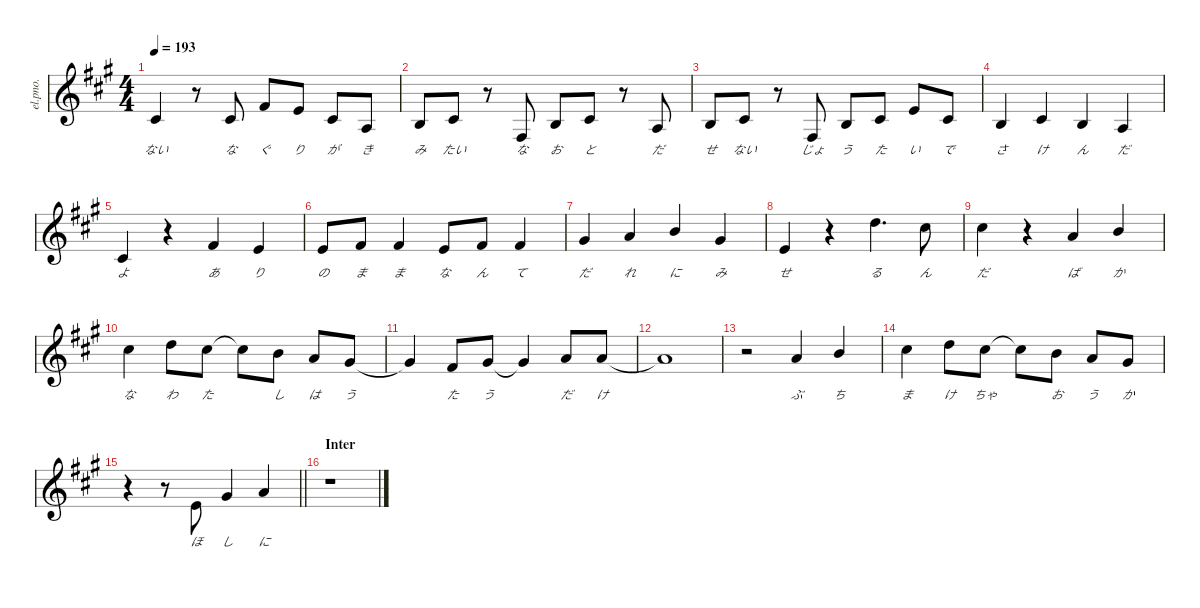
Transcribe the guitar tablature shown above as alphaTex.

\defaultSystemsLayout 4
\hideDynamics
\bracketExtendMode nobrackets
\otherSystemsTrackNameOrientation horizontal
\track ("喜多郁代(vol." "el.pno.") {instrument voiceoohs}
\staff {score}
\tuning (E4 B3 G3 D3 A2 E2)
\ts (4 4)
\tempo 193
\clef g2
\ks a
2.2{acc #}.4{lyrics (0 "ない") lyrics (1 "") lyrics (2 "") lyrics (3 "") lyrics (4 "") dy mf beam Up} r.8{beam Up} 2.2{acc #}.8{lyrics (0 "な") lyrics (1 "") lyrics (2 "") lyrics (3 "") lyrics (4 "") beam Up} 2.1{acc #}.8{lyrics (0 "ぐ") lyrics (1 "") lyrics (2 "") lyrics (3 "") lyrics (4 "") beam Up} 0.1{acc forcenatural}.8{lyrics (0 "り") lyrics (1 "") lyrics (2 "") lyrics (3 "") lyrics (4 "") beam Up} 2.2{acc #}.8{lyrics (0 "が") lyrics (1 "") lyrics (2 "") lyrics (3 "") lyrics (4 "") beam Up} -7.1{acc forcenatural}.8{lyrics (0 "き") lyrics (1 "") lyrics (2 "") lyrics (3 "") lyrics (4 "") beam Up} |
-5.1{acc forcenatural}.8{lyrics (0 "み") lyrics (1 "") lyrics (2 "") lyrics (3 "") lyrics (4 "") beam Up} 2.2{acc #}.8{lyrics (0 "たい") lyrics (1 "") lyrics (2 "") lyrics (3 "") lyrics (4 "") beam Up} r.8{beam Up} 4.4{acc #}.8{lyrics (0 "な") lyrics (1 "") lyrics (2 "") lyrics (3 "") lyrics (4 "") beam Up} -5.1{acc forcenatural}.8{lyrics (0 "お") lyrics (1 "") lyrics (2 "") lyrics (3 "") lyrics (4 "") beam Up} 2.2{acc #}.8{lyrics (0 "と") lyrics (1 "") lyrics (2 "") lyrics (3 "") lyrics (4 "") beam Up} r.8{beam Up} -7.1{acc forcenatural}.8{lyrics (0 "だ") lyrics (1 "") lyrics (2 "") lyrics (3 "") lyrics (4 "") beam Up} |
-5.1{acc forcenatural}.8{lyrics (0 "せ") lyrics (1 "") lyrics (2 "") lyrics (3 "") lyrics (4 "") beam Up} 2.2{acc #}.8{lyrics (0 "ない") lyrics (1 "") lyrics (2 "") lyrics (3 "") lyrics (4 "") beam Up} r.8{beam Up} 4.4{acc #}.8{lyrics (0 "じょ") lyrics (1 "") lyrics (2 "") lyrics (3 "") lyrics (4 "") beam Up} -5.1{acc forcenatural}.8{lyrics (0 "う") lyrics (1 "") lyrics (2 "") lyrics (3 "") lyrics (4 "") beam Up} 2.2{acc #}.8{lyrics (0 "た") lyrics (1 "") lyrics (2 "") lyrics (3 "") lyrics (4 "") beam Up} 0.1{acc forcenatural}.8{lyrics (0 "い") lyrics (1 "") lyrics (2 "") lyrics (3 "") lyrics (4 "") beam Up} 2.2{acc #}.8{lyrics (0 "で") lyrics (1 "") lyrics (2 "") lyrics (3 "") lyrics (4 "") beam Up} |
-5.1{acc forcenatural}.4{lyrics (0 "さ") lyrics (1 "") lyrics (2 "") lyrics (3 "") lyrics (4 "") beam Up} 2.2{acc #}.4{lyrics (0 "け") lyrics (1 "") lyrics (2 "") lyrics (3 "") lyrics (4 "") beam Up} -5.1{acc forcenatural}.4{lyrics (0 "ん") lyrics (1 "") lyrics (2 "") lyrics (3 "") lyrics (4 "") beam Up} -7.1{acc forcenatural}.4{lyrics (0 "だ") lyrics (1 "") lyrics (2 "") lyrics (3 "") lyrics (4 "") beam Up} |
2.2{acc #}.4{lyrics (0 "よ") lyrics (1 "") lyrics (2 "") lyrics (3 "") lyrics (4 "") beam Up} r.4{beam Up} 2.1{acc #}.4{lyrics (0 "あ") lyrics (1 "") lyrics (2 "") lyrics (3 "") lyrics (4 "") beam Up} 0.1{acc forcenatural}.4{lyrics (0 "り") lyrics (1 "") lyrics (2 "") lyrics (3 "") lyrics (4 "") beam Up} |
0.1{acc forcenatural}.8{lyrics (0 "の") lyrics (1 "") lyrics (2 "") lyrics (3 "") lyrics (4 "") beam Up} 2.1{acc #}.8{lyrics (0 "ま") lyrics (1 "") lyrics (2 "") lyrics (3 "") lyrics (4 "") beam Up} 2.1{acc #}.4{lyrics (0 "ま") lyrics (1 "") lyrics (2 "") lyrics (3 "") lyrics (4 "") beam Up} 0.1{acc forcenatural}.8{lyrics (0 "な") lyrics (1 "") lyrics (2 "") lyrics (3 "") lyrics (4 "") beam Up} 2.1{acc #}.8{lyrics (0 "ん") lyrics (1 "") lyrics (2 "") lyrics (3 "") lyrics (4 "") beam Up} 2.1{acc #}.4{lyrics (0 "て") lyrics (1 "") lyrics (2 "") lyrics (3 "") lyrics (4 "") beam Up} |
4.1{acc #}.4{lyrics (0 "だ") lyrics (1 "") lyrics (2 "") lyrics (3 "") lyrics (4 "") beam Up} 5.1{acc forcenatural}.4{lyrics (0 "れ") lyrics (1 "") lyrics (2 "") lyrics (3 "") lyrics (4 "") beam Up} 7.1{acc forcenatural}.4{lyrics (0 "に") lyrics (1 "") lyrics (2 "") lyrics (3 "") lyrics (4 "") beam Up} 4.1{acc #}.4{lyrics (0 "み") lyrics (1 "") lyrics (2 "") lyrics (3 "") lyrics (4 "") beam Up} |
0.1{acc forcenatural}.4{lyrics (0 "せ") lyrics (1 "") lyrics (2 "") lyrics (3 "") lyrics (4 "") beam Up} r.4{beam Up} 10.1{acc forcenatural}.4{d lyrics (0 "る") lyrics (1 "") lyrics (2 "") lyrics (3 "") lyrics (4 "") beam Down} 9.1{acc #}.8{lyrics (0 "ん") lyrics (1 "") lyrics (2 "") lyrics (3 "") lyrics (4 "") beam Down} |
9.1{acc #}.4{lyrics (0 "だ") lyrics (1 "") lyrics (2 "") lyrics (3 "") lyrics (4 "") beam Down} r.4{beam Down} 5.1{acc forcenatural}.4{lyrics (0 "ば") lyrics (1 "") lyrics (2 "") lyrics (3 "") lyrics (4 "") beam Up} 7.1{acc forcenatural}.4{lyrics (0 "か") lyrics (1 "") lyrics (2 "") lyrics (3 "") lyrics (4 "") beam Up} |
9.1{acc #}.4{lyrics (0 "な") lyrics (1 "") lyrics (2 "") lyrics (3 "") lyrics (4 "") beam Down} 10.1{acc forcenatural}.8{lyrics (0 "わ") lyrics (1 "") lyrics (2 "") lyrics (3 "") lyrics (4 "") beam Down} 9.1{acc #}.8{lyrics (0 "た") lyrics (1 "") lyrics (2 "") lyrics (3 "") lyrics (4 "") beam Down} 9.1{t acc #}.8{beam Down} 7.1{acc forcenatural}.8{lyrics (0 "し") lyrics (1 "") lyrics (2 "") lyrics (3 "") lyrics (4 "") beam Down} 5.1{acc forcenatural}.8{lyrics (0 "は") lyrics (1 "") lyrics (2 "") lyrics (3 "") lyrics (4 "") beam Up} 4.1{acc #}.8{lyrics (0 "う") lyrics (1 "") lyrics (2 "") lyrics (3 "") lyrics (4 "") beam Up} |
4.1{t acc #}.4{beam Up} 2.1{acc #}.8{lyrics (0 "た") lyrics (1 "") lyrics (2 "") lyrics (3 "") lyrics (4 "") beam Up} 4.1{acc #}.8{lyrics (0 "う") lyrics (1 "") lyrics (2 "") lyrics (3 "") lyrics (4 "") beam Up} 4.1{t acc #}.4{beam Up} 5.1{acc forcenatural}.8{lyrics (0 "だ") lyrics (1 "") lyrics (2 "") lyrics (3 "") lyrics (4 "") beam Up} 5.1{acc forcenatural}.8{lyrics (0 "け") lyrics (1 "") lyrics (2 "") lyrics (3 "") lyrics (4 "") beam Up} |
5.1{t acc forcenatural}.1{beam Up} |
r.2{beam Down} 5.1{acc forcenatural}.4{lyrics (0 "ぶ") lyrics (1 "") lyrics (2 "") lyrics (3 "") lyrics (4 "") beam Up} 7.1{acc forcenatural}.4{lyrics (0 "ち") lyrics (1 "") lyrics (2 "") lyrics (3 "") lyrics (4 "") beam Up} |
9.1{acc #}.4{lyrics (0 "ま") lyrics (1 "") lyrics (2 "") lyrics (3 "") lyrics (4 "") beam Down} 10.1{acc forcenatural}.8{lyrics (0 "け") lyrics (1 "") lyrics (2 "") lyrics (3 "") lyrics (4 "") beam Down} 9.1{acc #}.8{lyrics (0 "ちゃ") lyrics (1 "") lyrics (2 "") lyrics (3 "") lyrics (4 "") beam Down} 9.1{t acc #}.8{beam Down} 7.1{acc forcenatural}.8{lyrics (0 "お") lyrics (1 "") lyrics (2 "") lyrics (3 "") lyrics (4 "") beam Down} 5.1{acc forcenatural}.8{lyrics (0 "う") lyrics (1 "") lyrics (2 "") lyrics (3 "") lyrics (4 "") beam Up} 4.1{acc #}.8{lyrics (0 "か") lyrics (1 "") lyrics (2 "") lyrics (3 "") lyrics (4 "") beam Up} |
\barLineRight lightlight
r.4{beam Down} r.8{beam Down} 0.1{acc forcenatural}.8{lyrics (0 "ほ") lyrics (1 "") lyrics (2 "") lyrics (3 "") lyrics (4 "") beam Up} 4.1{acc #}.4{lyrics (0 "し") lyrics (1 "") lyrics (2 "") lyrics (3 "") lyrics (4 "") beam Up} 5.1{acc forcenatural}.4{lyrics (0 "に") lyrics (1 "") lyrics (2 "") lyrics (3 "") lyrics (4 "") beam Up} |
\section ("" "Inter")
r.1{beam Down}
